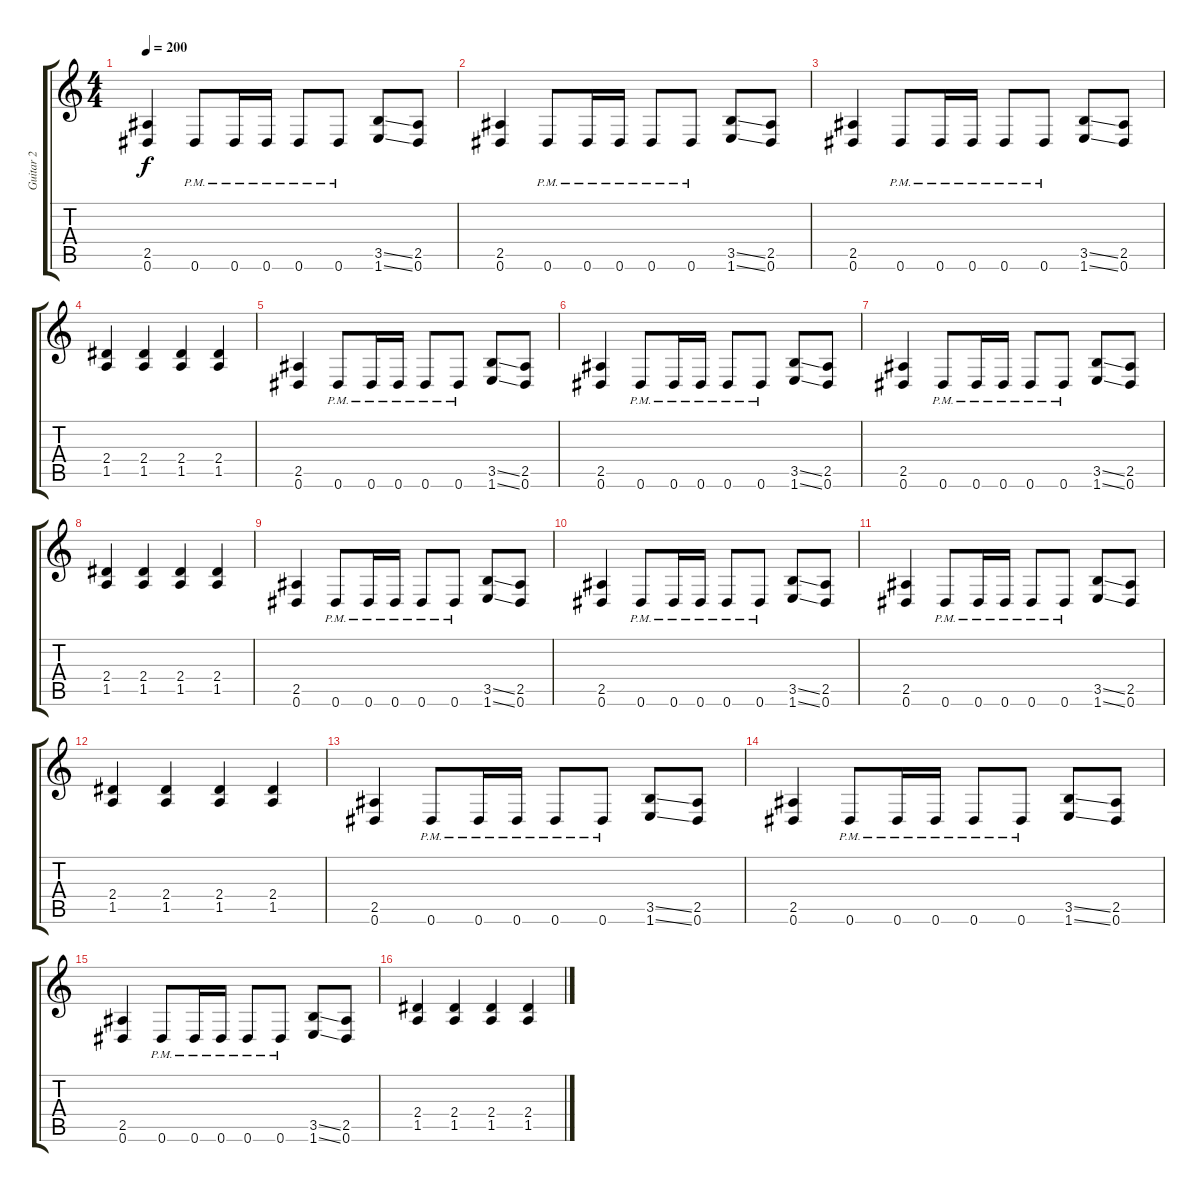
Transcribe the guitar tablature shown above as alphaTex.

\track ("Guitar 2" "Guitar 2") {instrument distortionguitar}
\staff {score tabs}
\tuning (Eb4 Bb3 Gb3 Db3 Ab2 Eb2) {hide}
\ts (4 4)
\tempo 200
\clef g2
\ks c
(2.5 0.6).4{dy f} 0.6{pm}.8 0.6{pm}.16 0.6{pm}.16 0.6{pm}.8 0.6{pm}.8 (3.5{ss} 1.6{ss}).8 (2.5 0.6).8 |
(2.5 0.6).4 0.6{pm}.8 0.6{pm}.16 0.6{pm}.16 0.6{pm}.8 0.6{pm}.8 (3.5{ss} 1.6{ss}).8 (2.5 0.6).8 |
(2.5 0.6).4 0.6{pm}.8 0.6{pm}.16 0.6{pm}.16 0.6{pm}.8 0.6{pm}.8 (3.5{ss} 1.6{ss}).8 (2.5 0.6).8 |
(2.4 1.5).4 (2.4 1.5).4 (2.4 1.5).4 (2.4 1.5).4 |
(2.5 0.6).4 0.6{pm}.8 0.6{pm}.16 0.6{pm}.16 0.6{pm}.8 0.6{pm}.8 (3.5{ss} 1.6{ss}).8 (2.5 0.6).8 |
(2.5 0.6).4 0.6{pm}.8 0.6{pm}.16 0.6{pm}.16 0.6{pm}.8 0.6{pm}.8 (3.5{ss} 1.6{ss}).8 (2.5 0.6).8 |
(2.5 0.6).4 0.6{pm}.8 0.6{pm}.16 0.6{pm}.16 0.6{pm}.8 0.6{pm}.8 (3.5{ss} 1.6{ss}).8 (2.5 0.6).8 |
(2.4 1.5).4 (2.4 1.5).4 (2.4 1.5).4 (2.4 1.5).4 |
(2.5 0.6).4 0.6{pm}.8 0.6{pm}.16 0.6{pm}.16 0.6{pm}.8 0.6{pm}.8 (3.5{ss} 1.6{ss}).8 (2.5 0.6).8 |
(2.5 0.6).4 0.6{pm}.8 0.6{pm}.16 0.6{pm}.16 0.6{pm}.8 0.6{pm}.8 (3.5{ss} 1.6{ss}).8 (2.5 0.6).8 |
(2.5 0.6).4 0.6{pm}.8 0.6{pm}.16 0.6{pm}.16 0.6{pm}.8 0.6{pm}.8 (3.5{ss} 1.6{ss}).8 (2.5 0.6).8 |
(2.4 1.5).4 (2.4 1.5).4 (2.4 1.5).4 (2.4 1.5).4 |
(2.5 0.6).4 0.6{pm}.8 0.6{pm}.16 0.6{pm}.16 0.6{pm}.8 0.6{pm}.8 (3.5{ss} 1.6{ss}).8 (2.5 0.6).8 |
(2.5 0.6).4 0.6{pm}.8 0.6{pm}.16 0.6{pm}.16 0.6{pm}.8 0.6{pm}.8 (3.5{ss} 1.6{ss}).8 (2.5 0.6).8 |
(2.5 0.6).4 0.6{pm}.8 0.6{pm}.16 0.6{pm}.16 0.6{pm}.8 0.6{pm}.8 (3.5{ss} 1.6{ss}).8 (2.5 0.6).8 |
(2.4 1.5).4 (2.4 1.5).4 (2.4 1.5).4 (2.4 1.5).4
